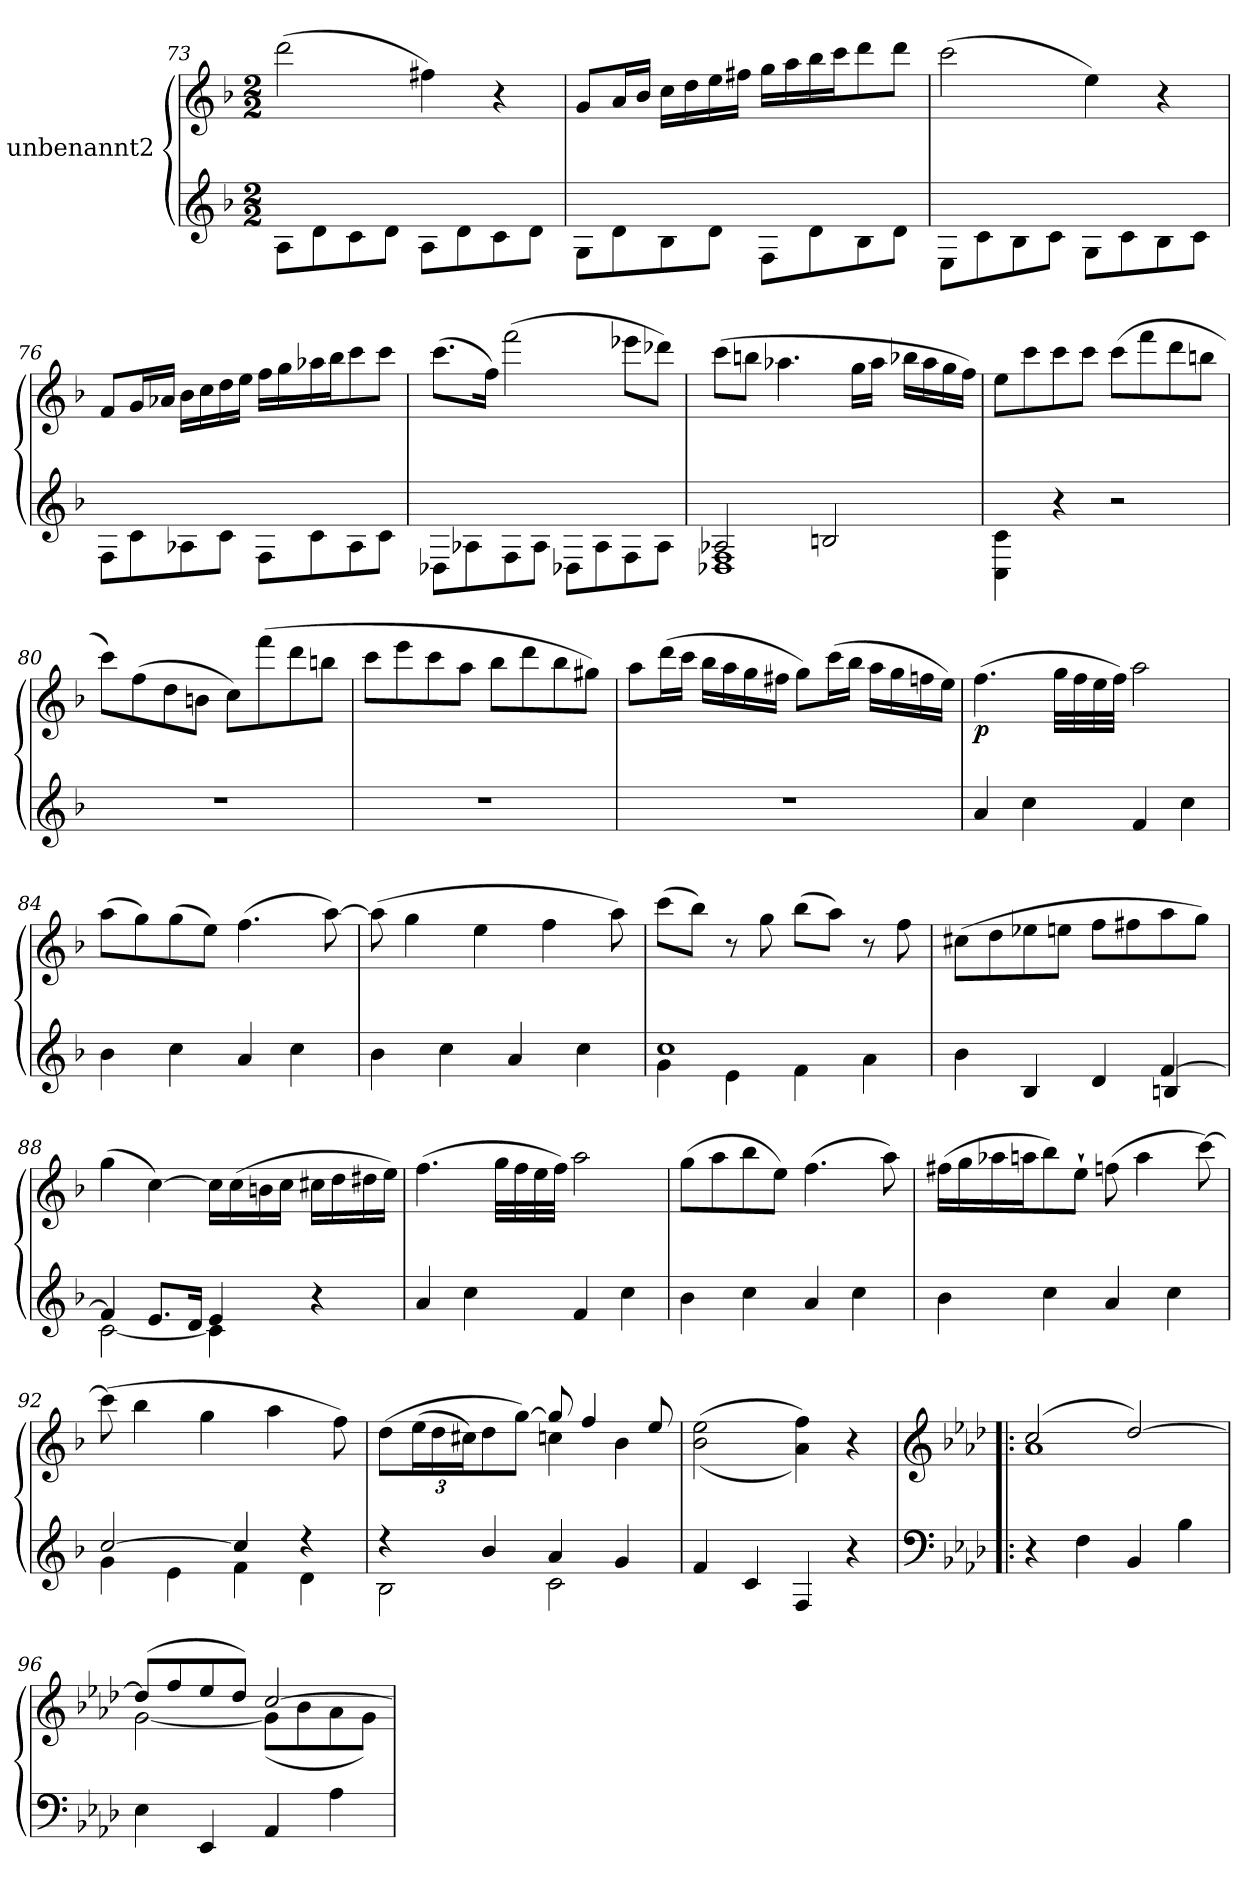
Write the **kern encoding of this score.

**kern	**kern	**dynam
*part1	*part1	*part1
*staff2	*staff1	*staff1/2
*I"unbenannt2	*	*
*clefG2	*clefG2	*
*k[b-]	*k[b-]	*
*M2/2	*M2/2	*
=73	=73	=73
8A\L	(>2ddd\	.
8d\	.	.
8c\	.	.
8d\J	.	.
8A\L	4ff#X\)	.
8d\	.	.
8c\	4r	.
8d\J	.	.
=74	=74	=74
8G\L	8g/L	.
8d\	16a/L	.
.	16b-/JJ	.
8B-\	16cc\LL	.
.	16dd\	.
8d\J	16ee\	.
.	16ff#X\JJ	.
8F\L	16gg\LL	.
.	16aa\	.
8d\	16bb-\	.
.	16ccc\J	.
8B-\	8ddd\	.
8d\J	8ddd\J	.
=75	=75	=75
8E\L	(>2ccc\	.
8c\	.	.
8B-\	.	.
8c\J	.	.
8G\L	4ee\)	.
8c\	.	.
8B-\	4r	.
8c\J	.	.
=76	=76	=76
8F\L	8f/L	.
8c\	16g/L	.
.	16a-X/JJ	.
8A-X\	16b-\LL	.
.	16cc\	.
8c\J	16dd\	.
.	16ee\JJ	.
8F\L	16ff\LL	.
.	16gg\	.
8c\	16aa-X\	.
.	16bb-\J	.
8A-\	8ccc\	.
8c\J	8ccc\J	.
=77	=77	=77
8D-X\L	(>8.ccc\L	.
8A-X\	.	.
.	16ff\Jk)	.
8F\	(>2fff\	.
8A-\J	.	.
8D-X\L	.	.
8A-\	.	.
8F\	8eee-X\L	.
8A-\J	8ddd-X\J)	.
=78	=78	=78
*^	*	*
2A-X/	1D-X 1F	(>8ccc\L	.
.	.	8bbn\J	.
.	.	4.aa-X\	.
2Bn/	.	.	.
.	.	16gg\LL	.
.	.	16aa-\JJ	.
.	.	16bb-X\LL	.
.	.	16aa-\	.
.	.	16gg\	.
.	.	16ff\JJ)	.
*v	*v	*	*
=79	=79	=79
4C\ 4c\	8ee\L	.
.	8ccc\	.
4r	8ccc\	.
.	8ccc\J	.
2r	(>8ccc\L	.
.	8fff\	.
.	8ddd\	.
.	8bbn\J	.
=80	=80	=80
1r	8ccc\L)	.
.	(>8ff\	.
.	8dd\	.
.	8bn\J	.
.	8cc\L)	.
.	(>8fff\	.
.	8ddd\	.
.	8bbn\J	.
=81	=81	=81
1r	8ccc\L	.
.	8eee\	.
.	8ccc\	.
.	8aa\J	.
.	8bb-\L	.
.	8ddd\	.
.	8bb-\	.
.	8gg#X\J)	.
=82	=82	=82
1r	8aa\L	.
.	(>16ddd\L	.
.	16ccc\JJ	.
.	16bb-\LL	.
.	16aa\	.
.	16gg\	.
.	16ff#X\JJ	.
.	8gg\L)	.
.	(>16ccc\L	.
.	16bb-\JJ	.
.	16aa\LL	.
.	16gg\	.
.	16ffn\	.
.	16ee\JJ)	.
=83	=83	=83
!	!	!LO:DY:b
4a/	(>4.ff\	p
4cc\	.	.
.	32gg\LLL	.
.	32ff\	.
.	32ee\	.
.	32ff\JJJ)	.
4f/	2aa\	.
4cc\	.	.
=84	=84	=84
4b-\	(>8aa\L	.
.	8gg\)	.
4cc\	(>8gg\	.
.	8ee\J)	.
4a/	(>4.ff\	.
4cc\	.	.
.	[8aa\)	.
=85	=85	=85
4b-\	(>8aa\]	.
.	4gg\	.
4cc\	.	.
.	4ee\	.
4a/	.	.
.	4ff\	.
4cc\	.	.
.	8aa\)	.
=86	=86	=86
*^	*	*
1cc	4g\	(>8ccc\L	.
.	.	8bb-\J)	.
.	4e\	8r	.
.	.	8gg\	.
.	4f\	(>8bb-\L	.
.	.	8aa\J)	.
.	4a\	8r	.
.	.	8ff\	.
=87	=87	=87	=87
4b-\	2.ryy	(>8cc#X\L	.
.	.	8dd\	.
4B-/	.	8ee-X\	.
.	.	8een\J	.
4d/	.	8ff\L	.
.	.	8ff#X\	.
[4f/	4Bn/	8aa\	.
.	.	8gg\J)	.
=88	=88	=88	=88
4f/]	[2c\	(>4gg\	.
8.e/L	.	[4cc\)	.
16d/Jk	.	.	.
4e/	4c\]	16cc\LL]	.
.	.	(>16cc\	.
.	.	16bn\	.
.	.	16cc\JJ	.
4r	4ryy	16cc#X\LL	.
.	.	16dd\	.
.	.	16dd#X\	.
.	.	16ee\JJ)	.
*v	*v	*	*
=89	=89	=89
4a/	(>4.ff\	.
4cc\	.	.
.	32gg\LLL	.
.	32ff\	.
.	32ee\	.
.	32ff\JJJ)	.
4f/	2aa\	.
4cc\	.	.
=90	=90	=90
4b-\	(>8gg\L	.
.	8aa\	.
4cc\	8bb-\	.
.	8ee\J)	.
4a/	(>4.ff\	.
4cc\	.	.
.	8aa\)	.
=91	=91	=91
4b-\	(>16ff#X\LL	.
.	16gg\	.
.	16aa-X\	.
.	16aan\J	.
4cc\	8bb-\)	.
.	8ee`\J	.
4a/	(>8ffn\	.
.	4aa\	.
4cc\	.	.
.	[8ccc\)	.
=92	=92	=92
*^	*	*
[2cc/	4g\	(>8ccc\]	.
.	.	4bb-\	.
.	4e\	.	.
.	.	4gg\	.
4cc/]	4f\	.	.
.	.	4aa\	.
4r	4d\	.	.
.	.	8ff\)	.
=93	=93	=93	=93
*	*	*^	*
4r	2B-\	(>8dd\L	2ryy	.
*	*	*Xbrackettup	*	*
.	.	(>24ee\L	.	.
.	.	24dd\	.	.
.	.	24cc#X\J)	.	.
4b-/	.	8dd\	.	.
.	.	[8gg\J)	.	.
4a/	2c\	8gg/]	4ccn\	.
.	.	4ff/	.	.
4g/	.	.	4b-\	.
.	.	8ee/	.	.
*v	*v	*	*	*
*	*v	*v	*
=94	=94	=94
4f/	(>(<2b-\ 2ee\	.
4c/	.	.
4F/	4a\ 4ff\))	.
4r	4r	.
=95!|:	=95!|:	=95!|:
*clefF4	*clefG2	*
*k[b-e-a-d-]	*k[b-e-a-d-]	*
*	*^	*
4r	(>2cc/	1a-	.
4F\	.	.	.
4BB-/	[2dd-/)	.	.
4B-\	.	.	.
=96	=96	=96	=96
4E-\	(>8dd-/L]	[2g\	.
.	8ff/	.	.
4EE-/	8ee-/	.	.
.	8dd-/J)	.	.
4AA-/	[2cc/	(<8g\L]	.
.	.	8b-\	.
4A-\	.	8a-\	.
.	.	8g\J)	.
*	*v	*v	*
=	=	=
*-	*-	*-
